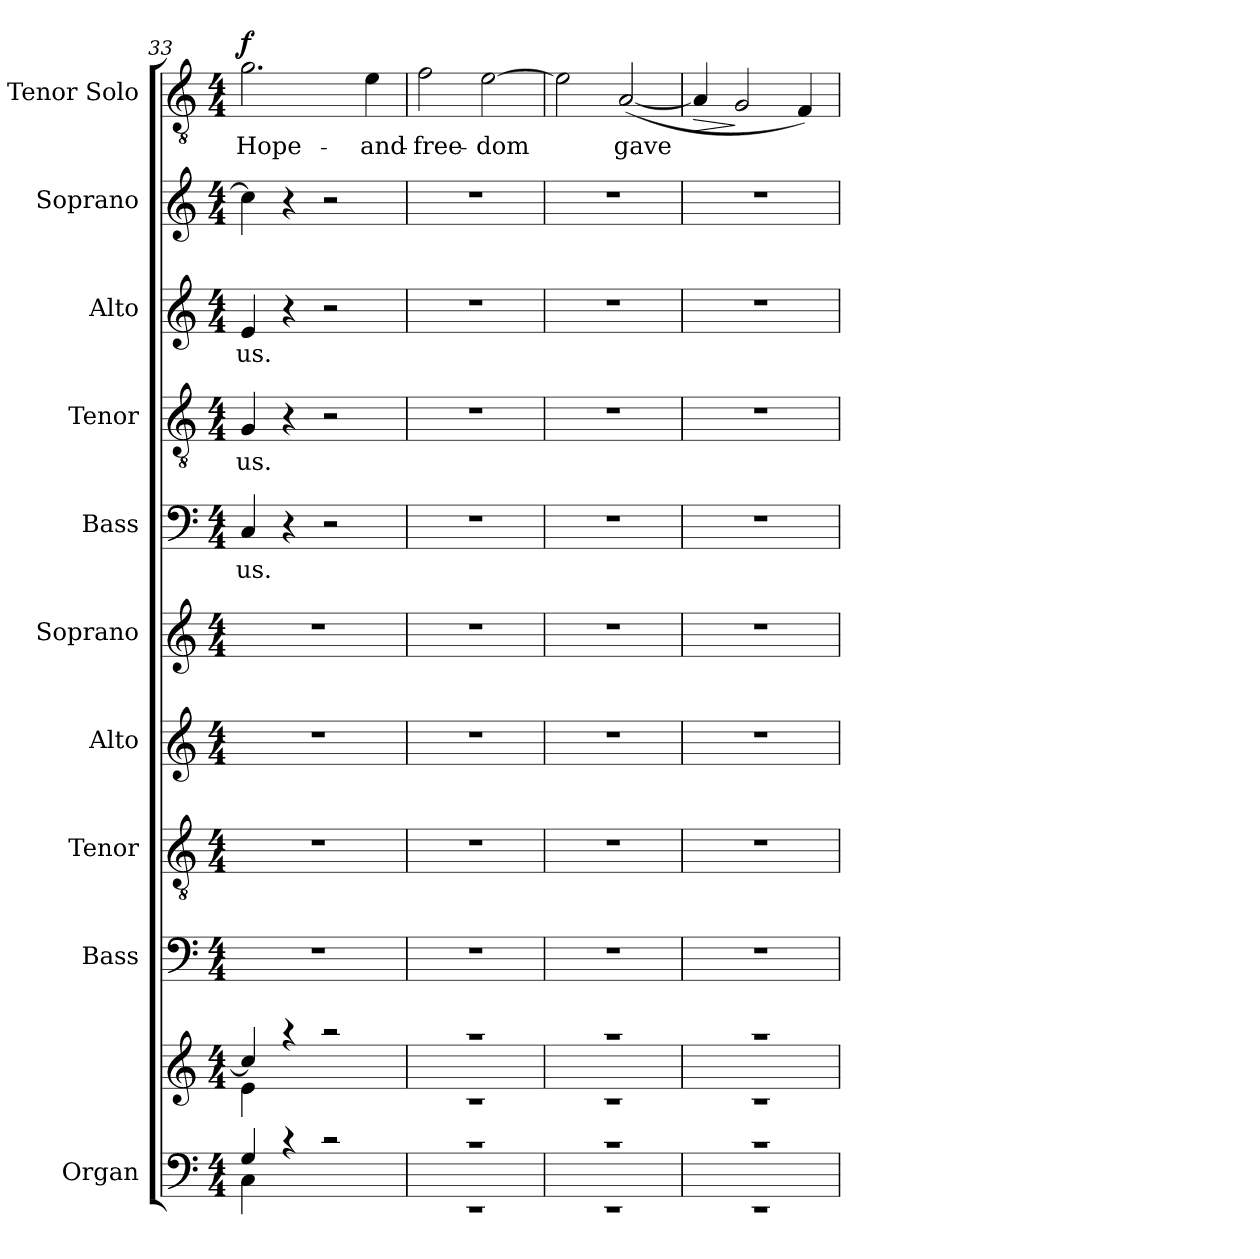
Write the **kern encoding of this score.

**kern	**kern	**kern	**kern	**kern	**kern	**kern	**text	**kern	**text	**kern	**text	**kern	**text	**kern	**text	**dynam
*part10	*part10	*part9	*part8	*part7	*part6	*part5	*part5	*part4	*part4	*part3	*part3	*part2	*part2	*part1	*part1	*part1
*staff11	*staff10	*staff9	*staff8	*staff7	*staff6	*staff5	*staff5	*staff4	*staff4	*staff3	*staff3	*staff2	*staff2	*staff1	*staff1	*staff1
*I"Organ	*	*I"Bass	*I"Tenor	*I"Alto	*I"Soprano	*I"Bass	*	*I"Tenor	*	*I"Alto	*	*I"Soprano	*	*I"Tenor Solo	*	*
*I'Org.	*	*I'B.	*I'T.	*I'A.	*I'S.	*I'B.	*	*I'T.	*	*I'A.	*	*I'S.	*	*I'T. Solo	*	*
*clefF4	*clefG2	*clefF4	*clefGv2	*clefG2	*clefG2	*clefF4	*	*clefGv2	*	*clefG2	*	*clefG2	*	*clefGv2	*	*
*	*	*	*ITrd7c12	*	*	*	*	*ITrd7c12	*	*	*	*	*	*ITrd7c12	*	*
*k[]	*k[]	*k[]	*k[]	*k[]	*k[]	*k[]	*	*k[]	*	*k[]	*	*k[]	*	*k[]	*	*
*C:	*C:	*C:	*C:	*C:	*C:	*C:	*	*C:	*	*C:	*	*C:	*	*C:	*	*
*M4/4	*M4/4	*M4/4	*M4/4	*M4/4	*M4/4	*M4/4	*	*M4/4	*	*M4/4	*	*M4/4	*	*M4/4	*	*
=33	=33	=33	=33	=33	=33	=33	=33	=33	=33	=33	=33	=33	=33	=33	=33	=33
*^	*^	*	*	*	*	*	*	*	*	*	*	*	*	*	*	*
!	!	!	!	!	!	!	!	!	!LO:LY:b	!	!LO:LY:b	!	!LO:LY:b	!	!	!	!LO:LY:b	!LO:DY:a
4G/	4C\	4cc/]	4e\	1r	1r	1r	1r	4C/	us.-	4GG/	us.-	4e/	us.-	4cc\]	.	2.G\	-Hope-	f
4rc	4ryy	4raa	4ryy	.	.	.	.	4r	.	4r	.	4r	.	4r	.	.	.	.
2rc	2ryy	2raa	2ryy	.	.	.	.	2r	.	2r	.	2r	.	2r	.	.	.	.
!	!	!	!	!	!	!	!	!	!	!	!	!	!	!	!	!	!LO:LY:b	!
.	.	.	.	.	.	.	.	.	.	.	.	.	.	.	.	4E\	-and-	.
=34	=34	=34	=34	=34	=34	=34	=34	=34	=34	=34	=34	=34	=34	=34	=34	=34	=34	=34
!	!	!	!	!	!	!	!	!	!	!	!	!	!	!	!	!	!LO:LY:b	!
1rc	1rEE	1raa	1rc	1r	1r	1r	1r	1r	.	1r	.	1r	.	1r	.	2F\	-free-	.
!	!	!	!	!	!	!	!	!	!	!	!	!	!	!	!	!	!LO:LY:b	!
.	.	.	.	.	.	.	.	.	.	.	.	.	.	.	.	[>2E\	-dom	.
!!LO:PB:g=z
=35	=35	=35	=35	=35	=35	=35	=35	=35	=35	=35	=35	=35	=35	=35	=35	=35	=35	=35
1rc	1rEE	1raa	1rc	1r	1r	1r	1r	1r	.	1r	.	1r	.	1r	.	2E\]	.	.
!	!	!	!	!	!	!	!	!	!	!	!	!	!	!	!	!	!LO:LY:b	!
.	.	.	.	.	.	.	.	.	.	.	.	.	.	.	.	(<[<2AA/	gave	.
=36	=36	=36	=36	=36	=36	=36	=36	=36	=36	=36	=36	=36	=36	=36	=36	=36	=36	=36
!	!	!	!	!	!	!	!	!	!	!	!	!	!	!	!	!	!	!LO:HP:b
1rc	1rEE	1raa	1rc	1r	1r	1r	1r	1r	.	1r	.	1r	.	1r	.	4AA/]	.	>
.	.	.	.	.	.	.	.	.	.	.	.	.	.	.	.	2GG/	.	]
.	.	.	.	.	.	.	.	.	.	.	.	.	.	.	.	4FF/)	.	.
*v	*v	*	*	*	*	*	*	*	*	*	*	*	*	*	*	*	*	*
*	*v	*v	*	*	*	*	*	*	*	*	*	*	*	*	*	*	*
=	=	=	=	=	=	=	=	=	=	=	=	=	=	=	=	=
*-	*-	*-	*-	*-	*-	*-	*-	*-	*-	*-	*-	*-	*-	*-	*-	*-
